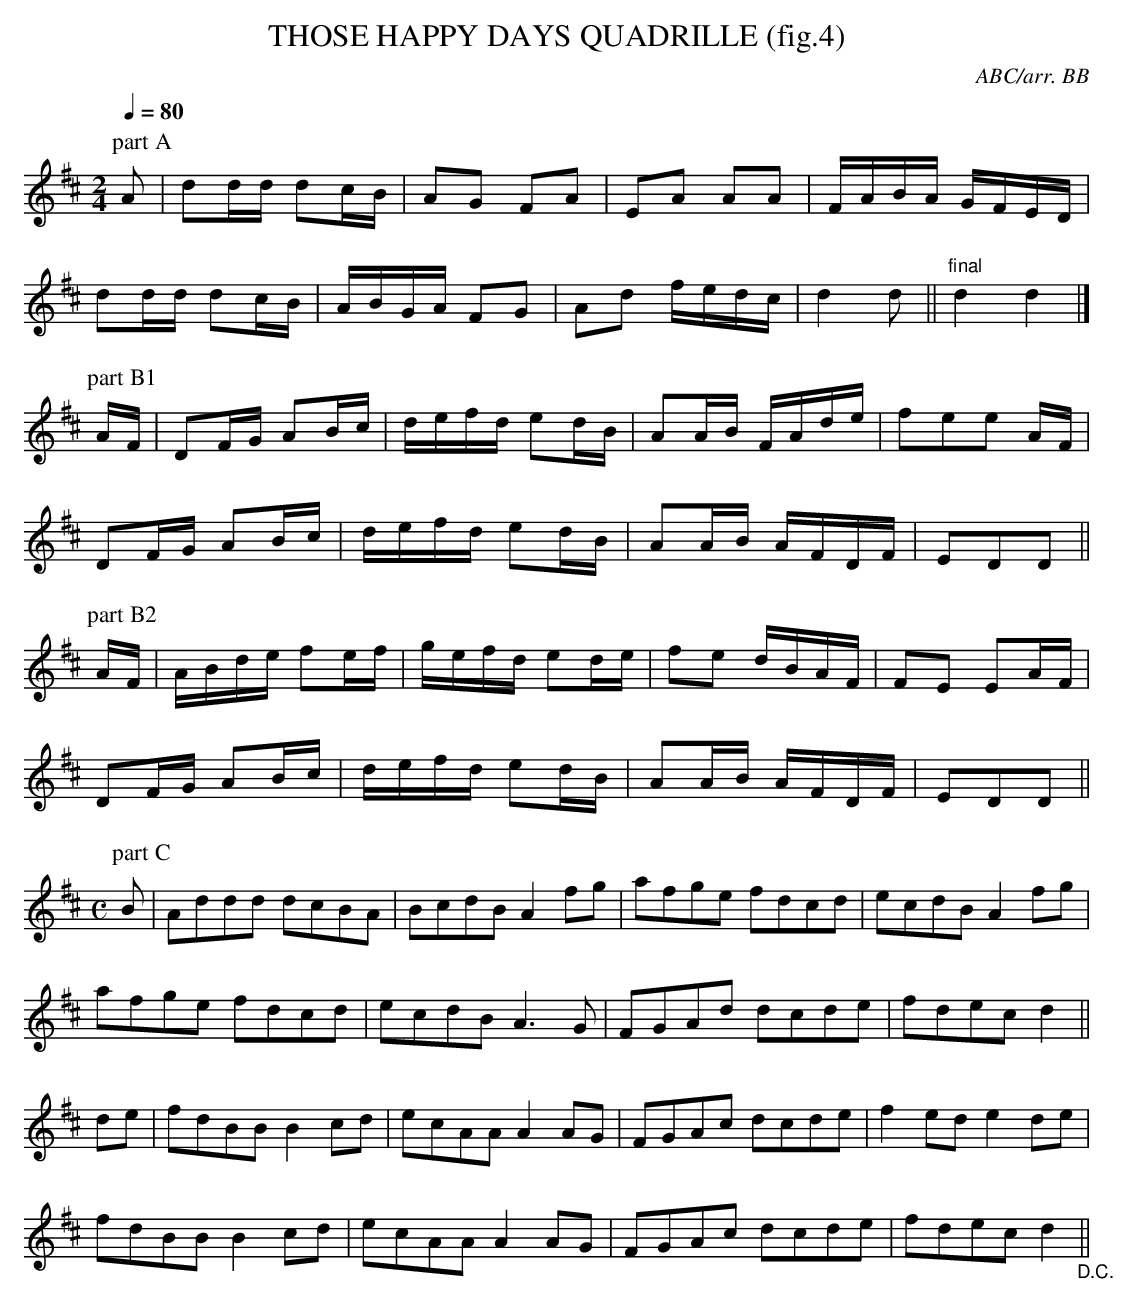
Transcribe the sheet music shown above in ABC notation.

X:1
T:THOSE HAPPY DAYS QUADRILLE (fig.4)
C:ABC/arr. BB
Q:1/4=80
L:1/16
M:2/4
K:D
P:part A
A2|d2dd d2cB|A2G2 F2A2|E2A2 A2A2|FABA GFED|
d2dd d2cB|ABGA F2G2|A2d2 fedc|d4d2||"final"d4 d4|]
P:part B1 %1st & 3rd
AF|D2FG A2Bc|defd e2dB|A2AB FAde|f2e2e2 AF|
D2FG A2Bc|defd e2dB|A2AB AFDF|E2D2D2||
P:part B2
AF|ABde f2ef|gefd e2de|f2e2 dBAF|F2E2 E2AF|
D2FG A2Bc|defd e2dB|A2AB AFDF|E2D2D2||%back to Part A
M:C
L:1/8 % source has dotted rhythm throughout
P:part C %2nd & 4th
B|Addd dcBA|BcdB A2fg|afge fdcd|ecdB A2fg|
afge fdcd|ecdB A3G|FGAd dcde|fdec d2||
de|fdBB B2cd|ecAA A2AG|FGAc dcde|f2ed e2de|
fdBB B2cd|ecAA A2AG|FGAc dcde|fdec d2"_D.C."||
